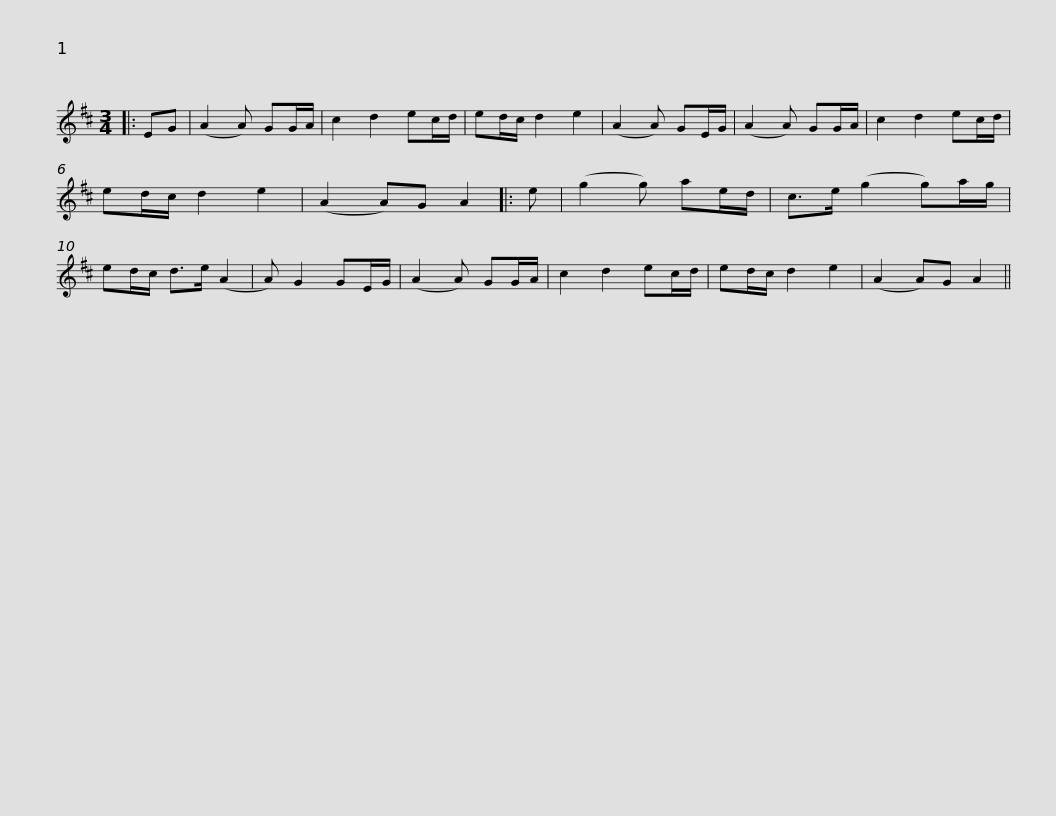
X:1
L:1/8
M:3/4
I:linebreak $
K:D
V:1 treble
V:1
|: EG | (A2 A) GG/A/ | c2 d2 ec/d/ | ed/c/ d2 e2 | (A2 A) GE/G/ | %5
 (A2 A) GG/A/ | c2 d2 ec/d/ | ed/c/ d2 e2 | (A2 A)G A2 |:$ e | %10
 (g2 g) ae/d/ | c>e (g2 g)a/g/ | ed/c/ d>e (A2 | A) G2 GE/G/ | (A2 A) GG/A/ | %15
 c2 d2 ec/d/ | ed/c/ d2 e2 |$ (A2 A)G A2 || %18
